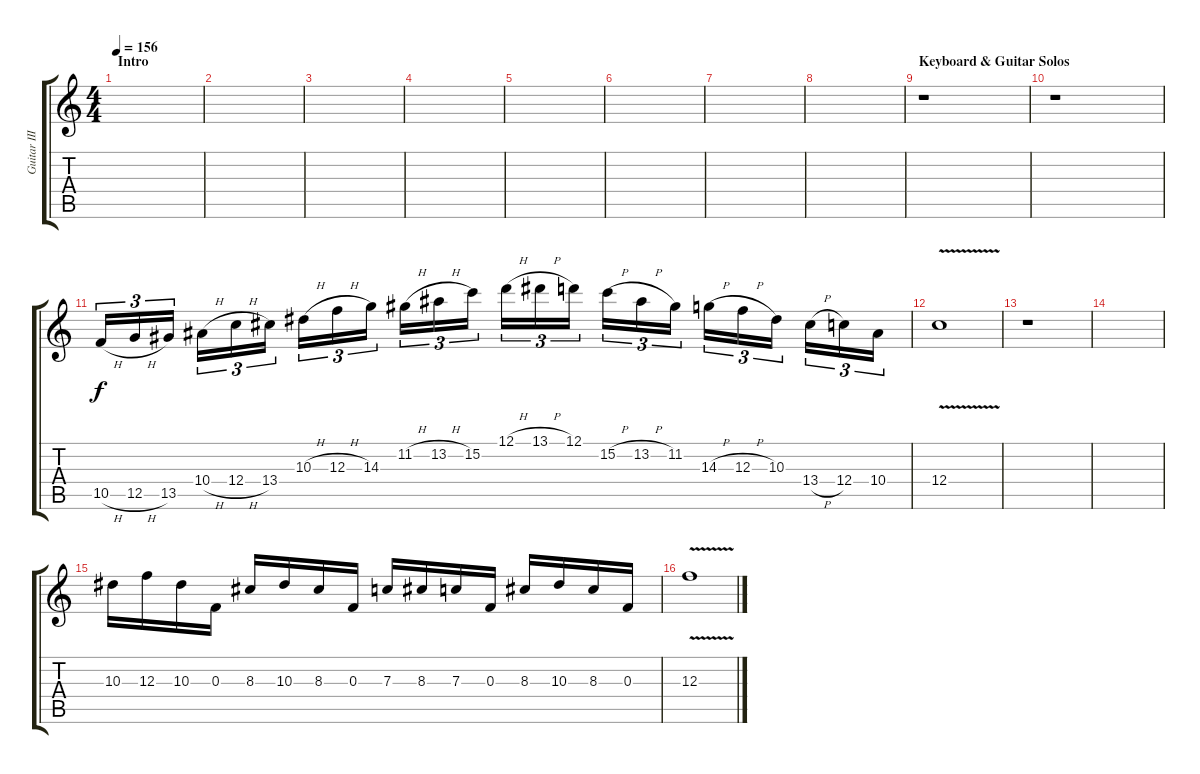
\track ("Guitar III" "Guitar III") {instrument distortionguitar}
\staff {score tabs}
\tuning (D4 A3 F3 C3 G2 D2) {hide}
\ts (4 4)
\section ("" "Intro")
\tempo 156
\clef g2
\ks c
|
|
|
|
|
|
|
|
\section ("" "Keyboard & Guitar Solos")
r.1 |
r.1 |
10.5{h}.16{tu (3 2)} 12.5{h}.16{tu (3 2)} 13.5.16{tu (3 2)} 10.4{h}.16{tu (3 2)} 12.4{h}.16{tu (3 2)} 13.4.16{tu (3 2)} 10.3{h}.16{tu (3 2)} 12.3{h}.16{tu (3 2)} 14.3.16{tu (3 2)} 11.2{h}.16{tu (3 2)} 13.2{h}.16{tu (3 2)} 15.2.16{tu (3 2)} 12.1{h}.16{tu (3 2)} 13.1{h}.16{tu (3 2)} 12.1.16{tu (3 2)} 15.2{h}.16{tu (3 2)} 13.2{h}.16{tu (3 2)} 11.2.16{tu (3 2)} 14.3{h}.16{tu (3 2)} 12.3{h}.16{tu (3 2)} 10.3.16{tu (3 2)} 13.4{h}.16{tu (3 2)} 12.4.16{tu (3 2)} 10.4.16{tu (3 2)} |
12.4{v}.1 |
r.1 |
|
10.3.16 12.3.16 10.3.16 0.3.16 8.3.16 10.3.16 8.3.16 0.3.16 7.3.16 8.3.16 7.3.16 0.3.16 8.3.16 10.3.16 8.3.16 0.3.16 |
12.3{v}.1
